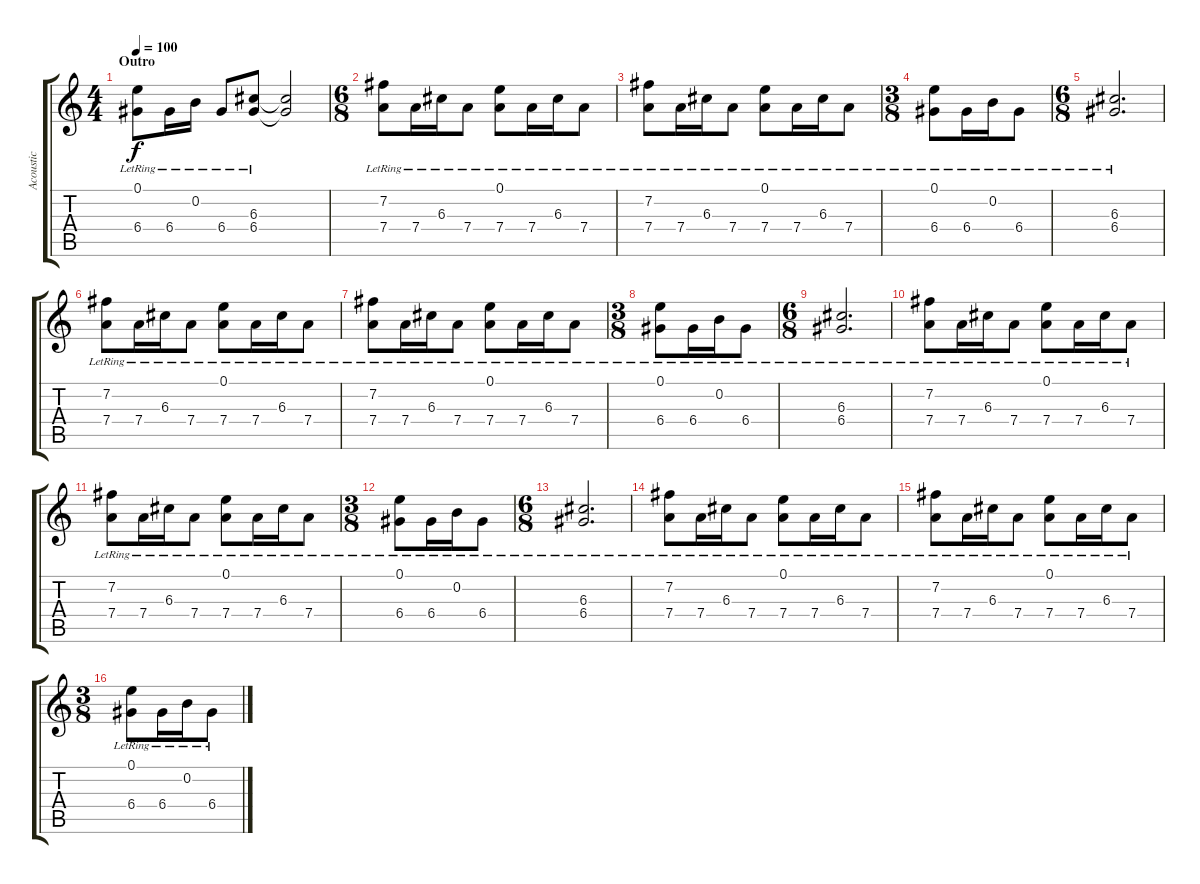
\track ("Acoustic" "Acoustic") {instrument acousticguitarsteel}
\staff {score tabs}
\tuning (E4 B3 G3 D3 A2 E2) {hide}
\ts (4 4)
\section ("" "Outro")
\tempo 100
\clef g2
\ks c
(0.1{lr} 6.4{lr}).8{dy f} 6.4{lr}.16 0.2{lr}.16 6.4{lr}.8 (6.3{lr} 6.4{lr}).8 (6.3{t} 6.4{t}).2 |
\ts (6 8)
(7.2{lr} 7.4{lr}).8 7.4{lr}.16 6.3{lr}.16 7.4{lr}.8 (0.1{lr} 7.4{lr}).8 7.4{lr}.16 6.3{lr}.16 7.4{lr}.8 |
(7.2{lr} 7.4{lr}).8 7.4{lr}.16 6.3{lr}.16 7.4{lr}.8 (0.1{lr} 7.4{lr}).8 7.4{lr}.16 6.3{lr}.16 7.4{lr}.8 |
\ts (3 8)
(0.1{lr} 6.4{lr}).8 6.4{lr}.16 0.2{lr}.16 6.4{lr}.8 |
\ts (6 8)
(6.3{lr} 6.4{lr}).2{d} |
(7.2{lr} 7.4{lr}).8 7.4{lr}.16 6.3{lr}.16 7.4{lr}.8 (0.1{lr} 7.4{lr}).8 7.4{lr}.16 6.3{lr}.16 7.4{lr}.8 |
(7.2{lr} 7.4{lr}).8 7.4{lr}.16 6.3{lr}.16 7.4{lr}.8 (0.1{lr} 7.4{lr}).8 7.4{lr}.16 6.3{lr}.16 7.4{lr}.8 |
\ts (3 8)
(0.1{lr} 6.4{lr}).8 6.4{lr}.16 0.2{lr}.16 6.4{lr}.8 |
\ts (6 8)
(6.3{lr} 6.4{lr}).2{d} |
(7.2{lr} 7.4{lr}).8 7.4{lr}.16 6.3{lr}.16 7.4{lr}.8 (0.1{lr} 7.4{lr}).8 7.4{lr}.16 6.3{lr}.16 7.4{lr}.8 |
(7.2{lr} 7.4{lr}).8 7.4{lr}.16 6.3{lr}.16 7.4{lr}.8 (0.1{lr} 7.4{lr}).8 7.4{lr}.16 6.3{lr}.16 7.4{lr}.8 |
\ts (3 8)
(0.1{lr} 6.4{lr}).8 6.4{lr}.16 0.2{lr}.16 6.4{lr}.8 |
\ts (6 8)
(6.3{lr} 6.4{lr}).2{d} |
(7.2{lr} 7.4{lr}).8 7.4{lr}.16 6.3{lr}.16 7.4{lr}.8 (0.1{lr} 7.4{lr}).8 7.4{lr}.16 6.3{lr}.16 7.4{lr}.8 |
(7.2{lr} 7.4{lr}).8 7.4{lr}.16 6.3{lr}.16 7.4{lr}.8 (0.1{lr} 7.4{lr}).8 7.4{lr}.16 6.3{lr}.16 7.4{lr}.8 |
\ts (3 8)
(0.1{lr} 6.4{lr}).8 6.4{lr}.16 0.2{lr}.16 6.4{lr}.8
